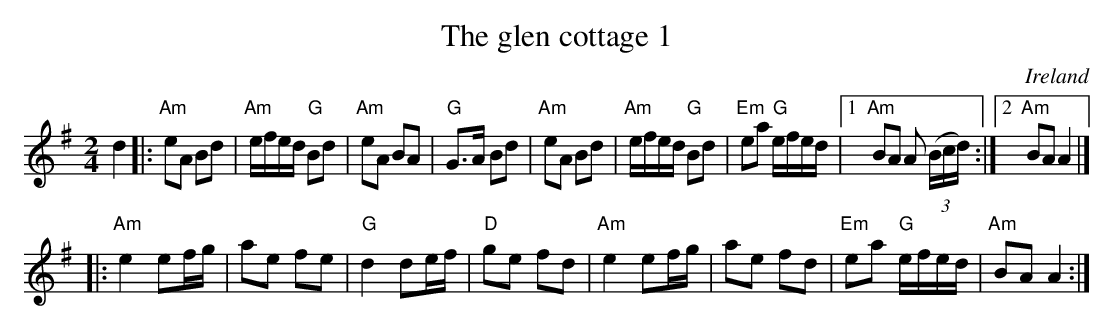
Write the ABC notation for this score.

X:1
T:The glen cottage 1
O:Ireland
M:2/4
L:1/8
K:G
d2|:\
"Am"eA Bd|"Am"e/f/e/d/ "G"Bd|"Am"eA BA|"G"G>A Bd|\
"Am"eA Bd|"Am"e/f/e/d/ "G"Bd|"Em"ea "G"e/f/e/d/|[1 "Am"BA A (3(B/c/d/):|[2 "Am"BA A2|]
|:"Am"e2 ef/g/|ae fe|"G"d2 de/f/|"D"ge fd|\
"Am"e2 ef/g/|ae fd|"Em"ea "G"e/f/e/d/|"Am"BA A2:|
